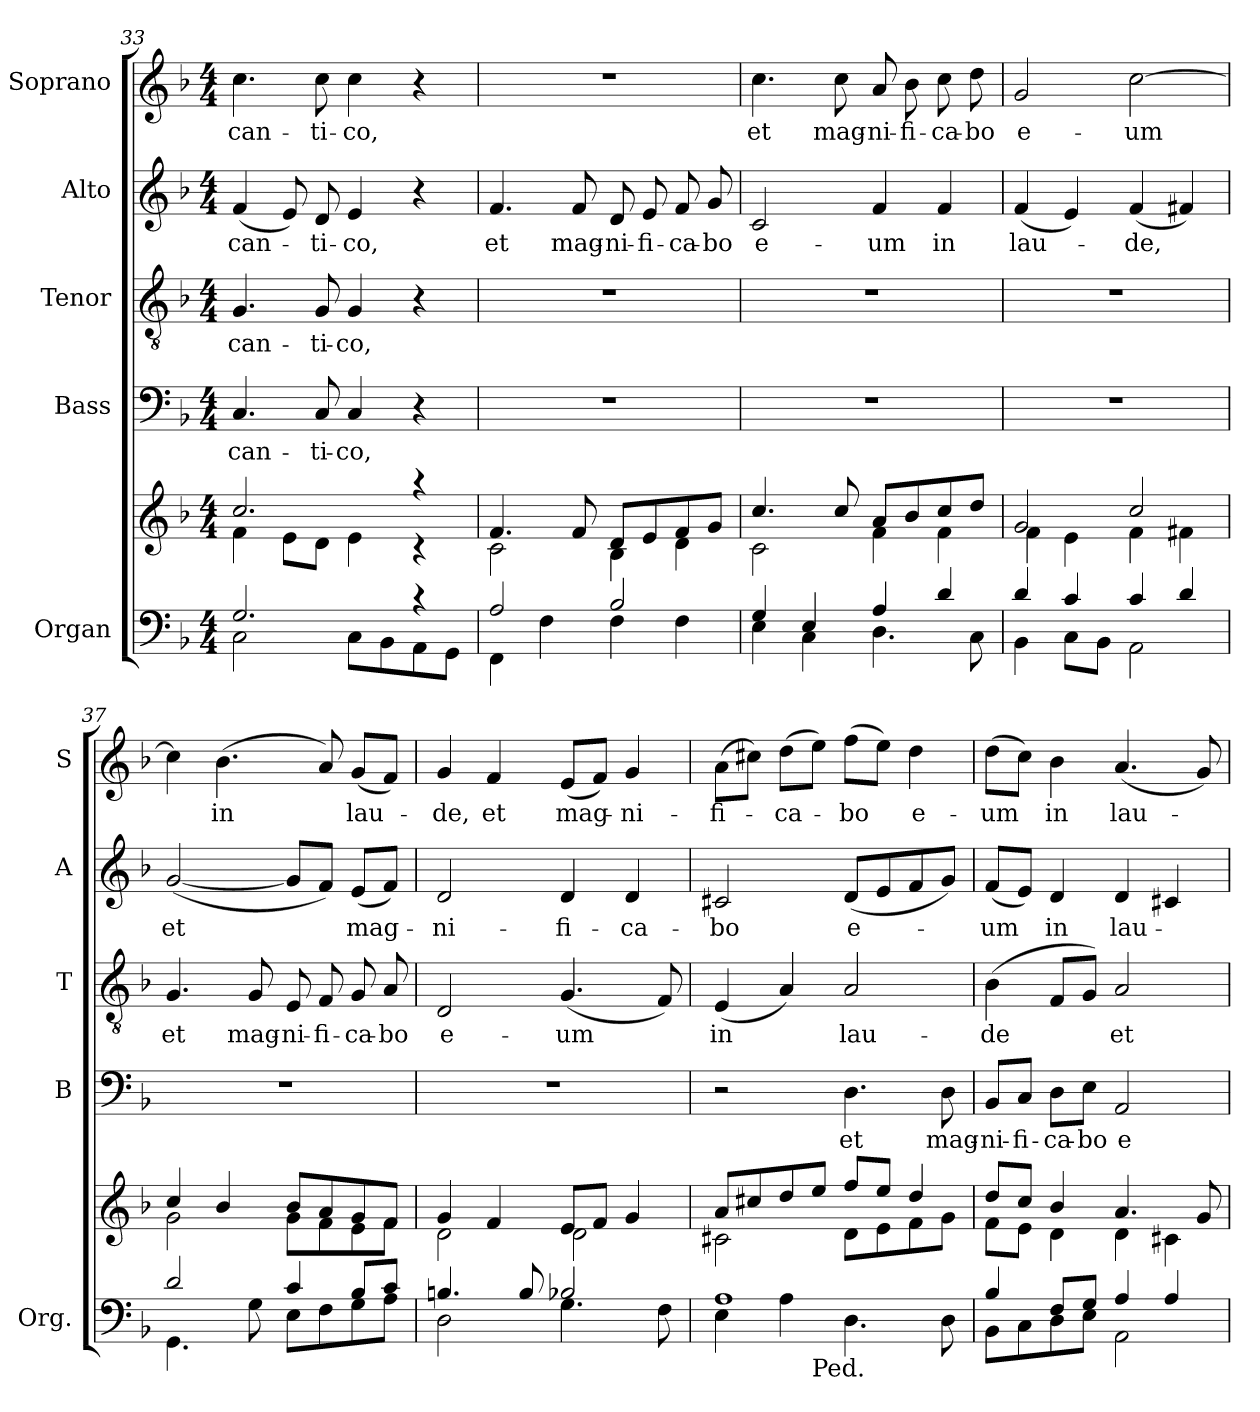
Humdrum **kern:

**kern	**kern	**kern	**text	**kern	**text	**kern	**text	**kern	**text
*part5	*part5	*part4	*part4	*part3	*part3	*part2	*part2	*part1	*part1
*staff6	*staff5	*staff4	*staff4	*staff3	*staff3	*staff2	*staff2	*staff1	*staff1
*I"Organ	*	*I"Bass	*	*I"Tenor	*	*I"Alto	*	*I"Soprano	*
*I'Org.	*	*I'B	*	*I'T	*	*I'A	*	*I'S	*
*clefF4	*clefG2	*clefF4	*	*clefGv2	*	*clefG2	*	*clefG2	*
*k[b-]	*k[b-]	*k[b-]	*	*k[b-]	*	*k[b-]	*	*k[b-]	*
*d:	*d:	*d:	*	*d:	*	*d:	*	*d:	*
*M4/4	*M4/4	*M4/4	*	*M4/4	*	*M4/4	*	*M4/4	*
=33	=33	=33	=33	=33	=33	=33	=33	=33	=33
*^	*^	*	*	*	*	*	*	*	*
!	!	!	!	!	!LO:LY:b	!	!LO:LY:b	!	!LO:LY:b	!	!LO:LY:b
2.G/	2C\	2.cc/	4f\	4.C/	can-	4.G/	can-	(<4f/	can-	4.cc\	can-
.	.	.	8e\L	.	.	.	.	8e/)	.	.	.
!	!	!	!	!	!LO:LY:b	!	!LO:LY:b	!	!LO:LY:b	!	!LO:LY:b
.	.	.	8d\J	8C/	-ti-	8G/	-ti-	8d/	-ti-	8cc\	-ti-
!	!	!	!	!	!LO:LY:b	!	!LO:LY:b	!	!LO:LY:b	!	!LO:LY:b
.	8C\L	.	4e\	4C/	-co,	4G/	-co,	4e/	-co,	4cc\	-co,
.	8BB-\	.	.	.	.	.	.	.	.	.	.
4rc	8AA\	4raa	4rc	4r	.	4r	.	4r	.	4r	.
.	8GG\J	.	.	.	.	.	.	.	.	.	.
=34	=34	=34	=34	=34	=34	=34	=34	=34	=34	=34	=34
!	!	!	!	!	!	!	!	!	!LO:LY:b	!	!
2A/	4FF\	4.f/	2c\	1r	.	1r	.	4.f/	et	1r	.
.	4F\	.	.	.	.	.	.	.	.	.	.
!	!	!	!	!	!	!	!	!	!LO:LY:b	!	!
.	.	8f/	.	.	.	.	.	8f/	mag-	.	.
!	!	!	!	!	!	!	!	!	!LO:LY:b	!	!
2B-/	4F\	8d/L	4B-\	.	.	.	.	8d/	-ni-	.	.
!	!	!	!	!	!	!	!	!	!LO:LY:b	!	!
.	.	8e/	.	.	.	.	.	8e/	-fi-	.	.
!	!	!	!	!	!	!	!	!	!LO:LY:b	!	!
.	4F\	8f/	4d\	.	.	.	.	8f/	-ca-	.	.
!	!	!	!	!	!	!	!	!	!LO:LY:b	!	!
.	.	8g/J	.	.	.	.	.	8g/	-bo	.	.
=35	=35	=35	=35	=35	=35	=35	=35	=35	=35	=35	=35
!	!	!	!	!	!	!	!	!	!LO:LY:b	!	!LO:LY:b
4G/	4E\	4.cc/	2c\	1r	.	1r	.	2c/	e-	4.cc\	et
4E/	4C\	.	.	.	.	.	.	.	.	.	.
!	!	!	!	!	!	!	!	!	!	!	!LO:LY:b
.	.	8cc/	.	.	.	.	.	.	.	8cc\	mag-
!	!	!	!	!	!	!	!	!	!LO:LY:b	!	!LO:LY:b
4A/	4.D\	8a/L	4f\	.	.	.	.	4f/	-um	8a/	-ni-
!	!	!	!	!	!	!	!	!	!	!	!LO:LY:b
.	.	8b-/	.	.	.	.	.	.	.	8b-\	-fi-
!	!	!	!	!	!	!	!	!	!LO:LY:b	!	!LO:LY:b
4d/	.	8cc/	4f\	.	.	.	.	4f/	in	8cc\	-ca-
!	!	!	!	!	!	!	!	!	!	!	!LO:LY:b
.	8C\	8dd/J	.	.	.	.	.	.	.	8dd\	-bo
!!LO:PB:g=z
=36	=36	=36	=36	=36	=36	=36	=36	=36	=36	=36	=36
!	!	!	!	!	!	!	!	!	!LO:LY:b	!	!LO:LY:b
4d/	4BB-\	2g/	4f\	1r	.	1r	.	(<4f/	lau-	2g/	e-
4c/	8C\L	.	4e\	.	.	.	.	4e/)	.	.	.
.	8BB-\J	.	.	.	.	.	.	.	.	.	.
!	!	!	!	!	!	!	!	!	!LO:LY:b	!	!LO:LY:b
4c/	2AA\	2cc/	4f\	.	.	.	.	(<4f/	-de,	[2cc\	-um
4d/	.	.	4f#X\	.	.	.	.	4f#X/)	.	.	.
=37	=37	=37	=37	=37	=37	=37	=37	=37	=37	=37	=37
!	!	!	!	!	!	!	!LO:LY:b	!	!LO:LY:b	!	!
2d/	4.GG\	4cc/	2g\	1r	.	4.G/	et	(<[2g/	et	4cc\]	.
!	!	!	!	!	!	!	!	!	!	!	!LO:LY:b
.	.	4b-/	.	.	.	.	.	.	.	(>4.b-\	in
!	!	!	!	!	!	!	!LO:LY:b	!	!	!	!
.	8G\	.	.	.	.	8G/	mag-	.	.	.	.
!	!	!	!	!	!	!	!LO:LY:b	!	!	!	!
4c/	8E\L	8b-/L	8g\L	.	.	8E/	-ni-	8g/L]	.	.	.
!	!	!	!	!	!	!	!LO:LY:b	!	!	!	!
.	8F\	8a/	8f\	.	.	8F/	-fi-	8f/J)	.	8a/)	.
!	!	!	!	!	!	!	!LO:LY:b	!	!LO:LY:b	!	!LO:LY:b
8B-/L	8G\	8g/	8e\	.	.	8G/	-ca-	(<8e/L	mag-	(<8g/L	lau-
!	!	!	!	!	!	!	!LO:LY:b	!	!	!	!
8c/J	8A\J	8f/J	8f\J	.	.	8A/	-bo	8f/J)	.	8f/J)	.
=38	=38	=38	=38	=38	=38	=38	=38	=38	=38	=38	=38
!	!	!	!	!	!	!	!LO:LY:b	!	!LO:LY:b	!	!LO:LY:b
4.Bn/	2D\	4g/	2d\	1r	.	2D/	e-	2d/	-ni-	4g/	-de,
!	!	!	!	!	!	!	!	!	!	!	!LO:LY:b
.	.	4f/	.	.	.	.	.	.	.	4f/	et
8B/	.	.	.	.	.	.	.	.	.	.	.
!	!	!	!	!	!	!	!LO:LY:b	!	!LO:LY:b	!	!LO:LY:b
2B-X/	4.G\	8e/L	2d\	.	.	(<4.G/	-um	4d/	-fi-	(<8e/L	mag-
.	.	8f/J	.	.	.	.	.	.	.	8f/J)	.
!	!	!	!	!	!	!	!	!	!LO:LY:b	!	!LO:LY:b
.	.	4g/	.	.	.	.	.	4d/	-ca-	4g/	-ni-
.	8F\	.	.	.	.	8F/)	.	.	.	.	.
=39	=39	=39	=39	=39	=39	=39	=39	=39	=39	=39	=39
!	!	!	!	!	!	!	!LO:LY:b	!	!LO:LY:b	!	!LO:LY:b
*	*^	*	*	*	*	*	*	*	*	*	*
1A	4E\	4.ryy	8a/L	2c#X\	2r	.	(<4E/	in	2c#X/	-bo	(>8a\L	-fi-
.	.	.	8cc#X/	.	.	.	.	.	.	.	8cc#X\J)	.
!	!	!	!	!	!	!	!	!	!	!	!	!LO:LY:b
.	4A\	.	8dd/	.	.	.	4A/)	.	.	.	(>8dd\L	-ca-
!	!	!LO:TX:b:t=Ped.	!	!	!	!	!	!	!	!	!	!
.	.	2ryy	8ee/J	.	.	.	.	.	.	.	8ee\J)	.
!	!	!	!	!	!	!LO:LY:b	!	!LO:LY:b	!	!LO:LY:b	!	!LO:LY:b
.	4.D\	.	8ff/L	8d\L	4.D\	et	2A/	lau-	(<8d/L	e-	(>8ff\L	-bo
.	.	.	8ee/J	8e\	.	.	.	.	8e/	.	8ee\J)	.
!	!	!	!	!	!	!	!	!	!	!	!	!LO:LY:b
.	.	.	4dd/	8f\	.	.	.	.	8f/	.	4dd\	e-
!	!	!	!	!	!	!LO:LY:b	!	!	!	!	!	!
.	8D\	8ryy	.	8g\J	8D\	mag-	.	.	8g/J)	.	.	.
=40	=40	=40	=40	=40	=40	=40	=40	=40	=40	=40	=40	=40
!	!	!	!	!	!	!LO:LY:b	!	!LO:LY:b	!	!LO:LY:b	!	!LO:LY:b
*	*v	*v	*	*	*	*	*	*	*	*	*	*
4B-/	8BB-\L	8dd/L	8f\L	8BB-/L	-ni-	(>4B-\	-de	(<8f/L	-um	(>8dd\L	-um
!	!	!	!	!	!LO:LY:b	!	!	!	!	!	!
.	8C\	8cc/J	8e\J	8C/J	-fi-	.	.	8e/J)	.	8cc\J)	.
!	!	!	!	!	!LO:LY:b	!	!	!	!LO:LY:b	!	!LO:LY:b
8F/L	8D\	4b-/	4d\	8D\L	-ca-	8F/L	.	4d/	in	4b-\	in
!	!	!	!	!	!LO:LY:b	!	!	!	!	!	!
8G/J	8E\J	.	.	8E\J	-bo	8G/J)	.	.	.	.	.
!	!	!	!	!	!LO:LY:b	!	!LO:LY:b	!	!LO:LY:b	!	!LO:LY:b
4A/	2AA\	4.a/	4d\	2AA/	e-	2A/	et	4d/	lau-	(<4.a/	lau-
4A/	.	.	4c#X\	.	.	.	.	4c#X/	.	.	.
.	.	8g/	.	.	.	.	.	.	.	8g/)	.
*v	*v	*	*	*	*	*	*	*	*	*	*
*	*v	*v	*	*	*	*	*	*	*	*
=	=	=	=	=	=	=	=	=	=
*-	*-	*-	*-	*-	*-	*-	*-	*-	*-
